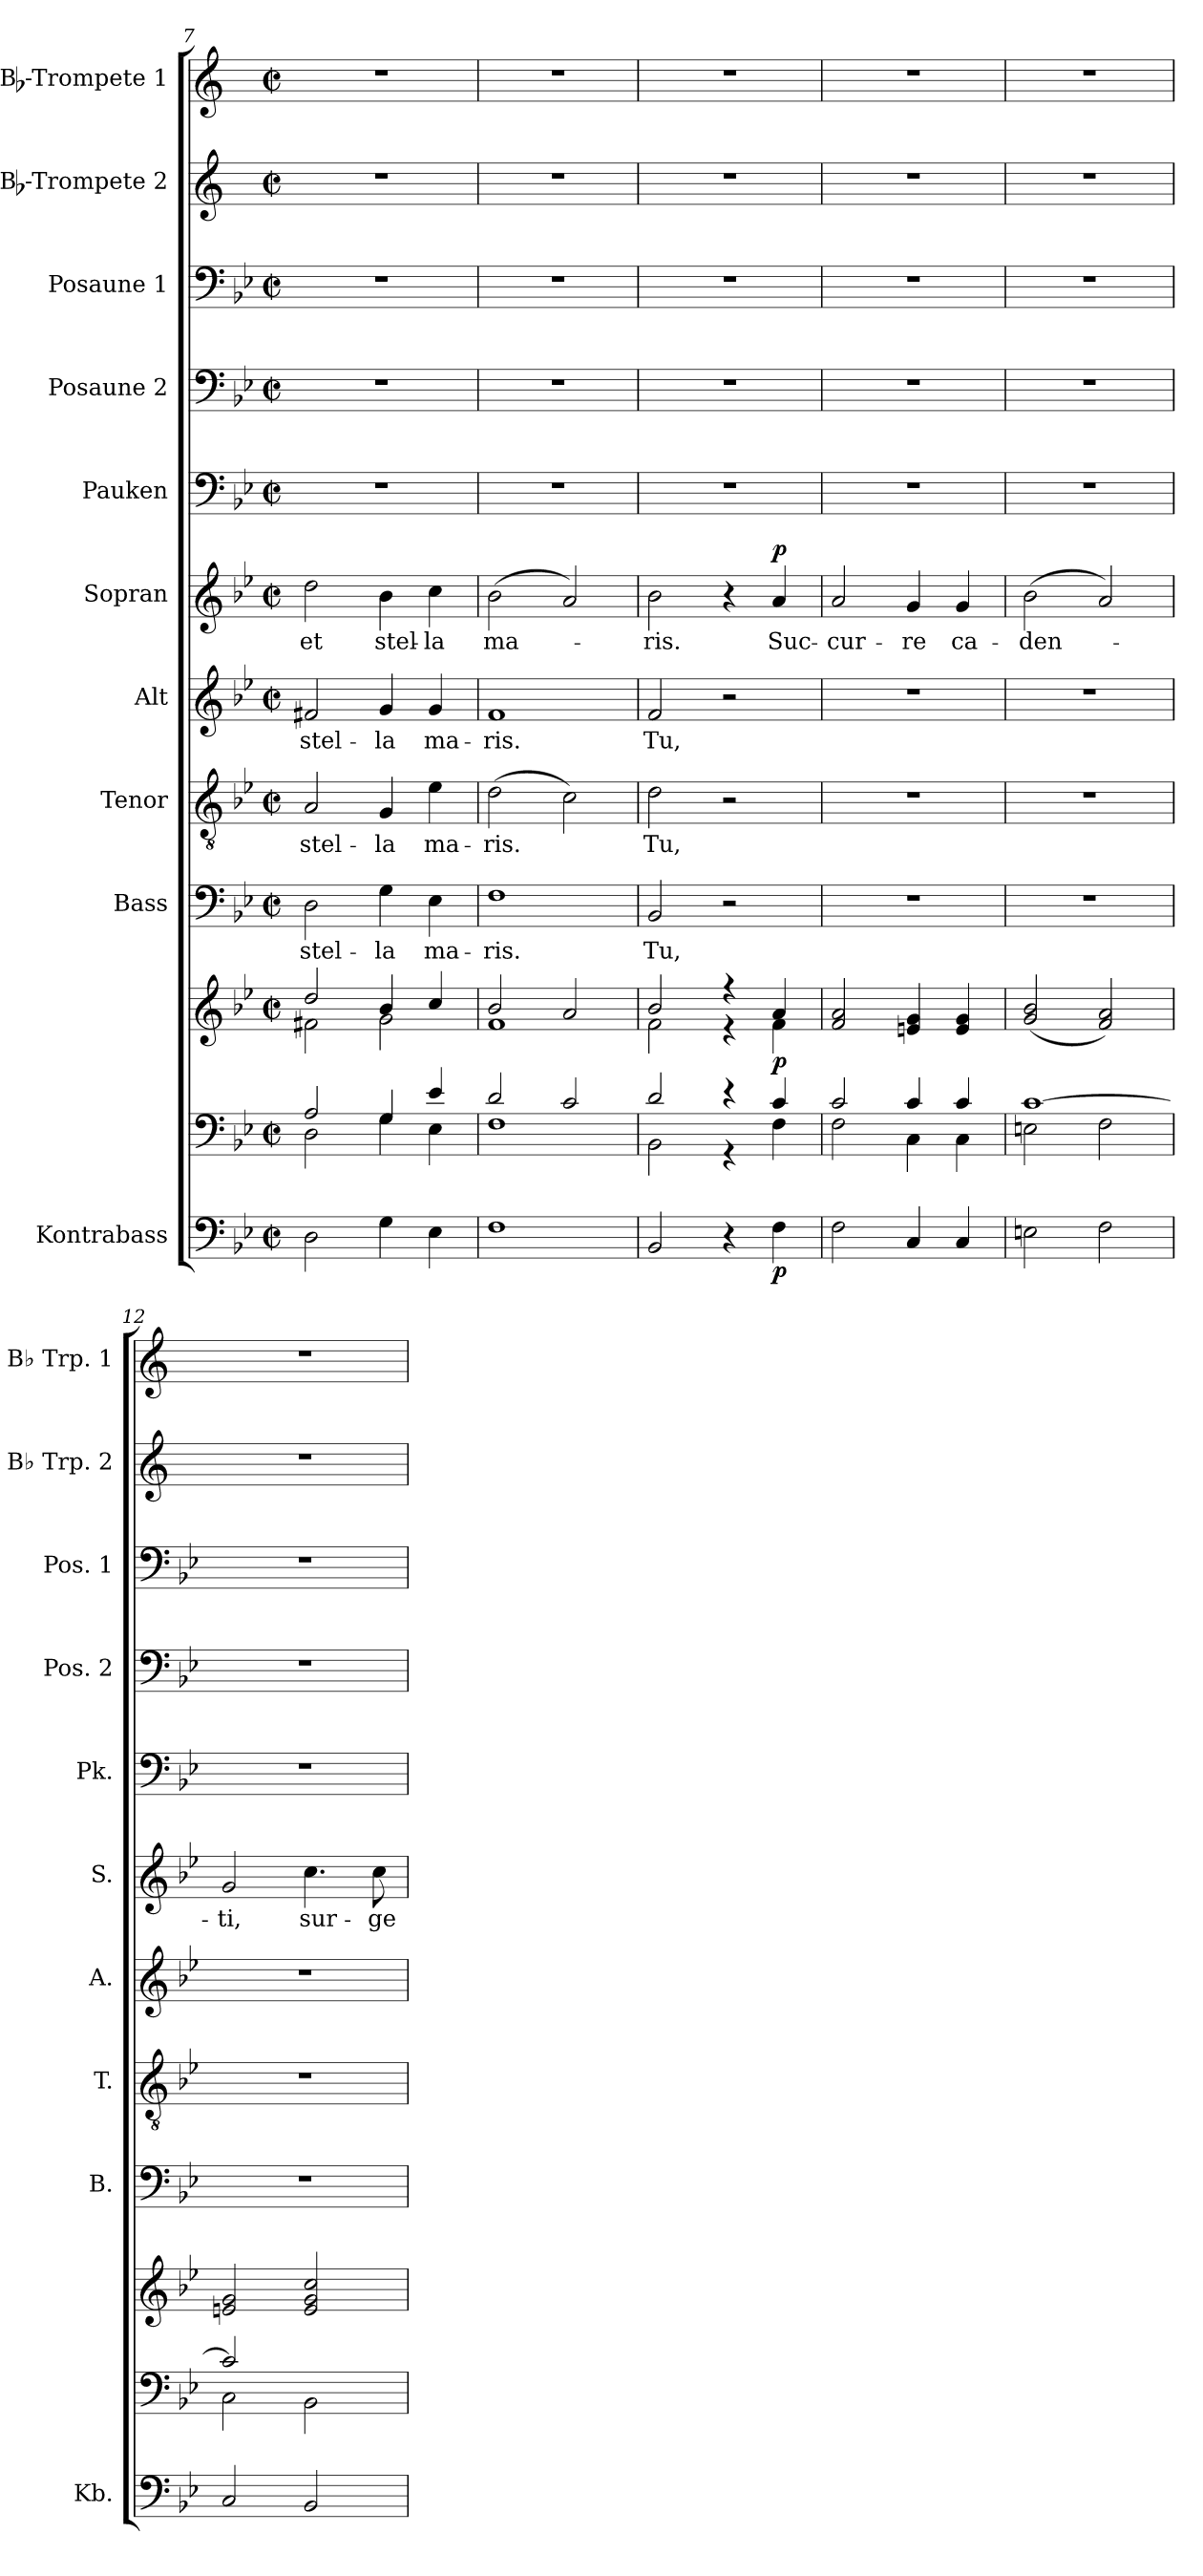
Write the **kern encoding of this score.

**kern	**dynam	**kern	**kern	**dynam	**kern	**text	**kern	**text	**kern	**text	**kern	**text	**dynam	**kern	**kern	**kern	**kern	**kern
*part11	*part11	*part10	*part10	*part10	*part9	*part9	*part8	*part8	*part7	*part7	*part6	*part6	*part6	*part5	*part4	*part3	*part2	*part1
*staff12	*staff12	*staff11	*staff10	*staff10/11	*staff9	*staff9	*staff8	*staff8	*staff7	*staff7	*staff6	*staff6	*staff6	*staff5	*staff4	*staff3	*staff2	*staff1
*I"Kontrabass	*	*	*	*	*I"Bass	*	*I"Tenor	*	*I"Alt	*	*I"Sopran	*	*	*I"Pauken	*I"Posaune 2	*I"Posaune 1	*I"Bb-Trompete 2	*I"Bb-Trompete 1
*I'Kb.	*	*	*	*	*I'B.	*	*I'T.	*	*I'A.	*	*I'S.	*	*	*I'Pk.	*I'Pos. 2	*I'Pos. 1	*I'Bb Trp. 2	*I'Bb Trp. 1
*clefF4	*	*clefF4	*clefG2	*	*clefF4	*	*clefGv2	*	*clefG2	*	*clefG2	*	*	*clefF4	*clefF4	*clefF4	*clefG2	*clefG2
*ITrd7c12	*	*	*	*	*	*	*	*	*	*	*	*	*	*	*	*	*ITrd1c2	*ITrd1c2
*k[b-e-]	*	*k[b-e-]	*k[b-e-]	*	*k[b-e-]	*	*k[b-e-]	*	*k[b-e-]	*	*k[b-e-]	*	*	*k[b-e-]	*k[b-e-]	*k[b-e-]	*k[b-e-]	*k[b-e-]
*B-:	*	*B-:	*B-:	*	*B-:	*	*B-:	*	*B-:	*	*B-:	*	*	*B-:	*B-:	*B-:	*B-:	*B-:
*M2/2	*	*M2/2	*M2/2	*	*M2/2	*	*M2/2	*	*M2/2	*	*M2/2	*	*	*M2/2	*M2/2	*M2/2	*M2/2	*M2/2
*met(c|)	*	*met(c|)	*met(c|)	*	*met(c|)	*	*met(c|)	*	*met(c|)	*	*met(c|)	*	*	*met(c|)	*met(c|)	*met(c|)	*met(c|)	*met(c|)
=7	=7	=7	=7	=7	=7	=7	=7	=7	=7	=7	=7	=7	=7	=7	=7	=7	=7	=7
*	*	*^	*^	*	*	*	*	*	*	*	*	*	*	*	*	*	*	*
!	!	!	!	!	!	!	!	!LO:LY:b	!	!LO:LY:b	!	!LO:LY:b	!	!LO:LY:b	!	!	!	!	!	!
2DD\	.	2A/	2D\	2dd/	2f#X\	.	2D\	stel-	2A/	stel-	2f#X/	stel-	2dd\	et	.	1r	1r	1r	1r	1r
!	!	!	!	!	!	!	!	!LO:LY:b	!	!LO:LY:b	!	!LO:LY:b	!	!LO:LY:b	!	!	!	!	!	!
4GG\	.	4G/	4G\	4b-/	2g\	.	4G\	-la	4G/	-la	4g/	-la	4b-\	stel-	.	.	.	.	.	.
!	!	!	!	!	!	!	!	!LO:LY:b	!	!LO:LY:b	!	!LO:LY:b	!	!LO:LY:b	!	!	!	!	!	!
4EE-\	.	4e-/	4E-\	4cc/	.	.	4E-\	ma-	4e-\	ma-	4g/	ma-	4cc\	-la	.	.	.	.	.	.
=8	=8	=8	=8	=8	=8	=8	=8	=8	=8	=8	=8	=8	=8	=8	=8	=8	=8	=8	=8	=8
!	!	!	!	!	!	!	!	!LO:LY:b	!	!LO:LY:b	!	!LO:LY:b	!	!LO:LY:b	!	!	!	!	!	!
1FF	.	2d/	1F	2b-/	1f	.	1F	-ris.	(>2d\	-ris.	1f	-ris.	(>2b-\	ma-	.	1r	1r	1r	1r	1r
.	.	2c/	.	2a/	.	.	.	.	2c\)	.	.	.	2a/)	.	.	.	.	.	.	.
!!LO:LB:g=z
=9	=9	=9	=9	=9	=9	=9	=9	=9	=9	=9	=9	=9	=9	=9	=9	=9	=9	=9	=9	=9
!	!	!	!	!	!	!	!	!LO:LY:b	!	!LO:LY:b	!	!LO:LY:b	!	!LO:LY:b	!	!	!	!	!	!
2BBB-/	.	2d/	2BB-\	2b-/	2f\	.	2BB-/	Tu,	2d\	Tu,	2f/	Tu,	2b-\	-ris.	.	1r	1r	1r	1r	1r
4r	.	4r	4r	4r	4r	.	2r	.	2r	.	2r	.	4r	.	.	.	.	.	.	.
!	!LO:DY:b	!	!	!	!	!LO:DY:b	!	!	!	!	!	!	!	!LO:LY:b	!LO:DY:a	!	!	!	!	!
4FF\	p	4c/	4F\	4a/	4f\	p	.	.	.	.	.	.	4a/	Suc-	p	.	.	.	.	.
=10	=10	=10	=10	=10	=10	=10	=10	=10	=10	=10	=10	=10	=10	=10	=10	=10	=10	=10	=10	=10
!	!	!	!	!	!	!	!	!	!	!	!	!	!	!LO:LY:b	!	!	!	!	!	!
*	*	*	*	*v	*v	*	*	*	*	*	*	*	*	*	*	*	*	*	*	*
2FF\	.	2c/	2F\	2f/ 2a/	.	1r	.	1r	.	1r	.	2a/	-cur-	.	1r	1r	1r	1r	1r
!	!	!	!	!	!	!	!	!	!	!	!	!	!LO:LY:b	!	!	!	!	!	!
4CC/	.	4c/	4C\	4en/ 4g/	.	.	.	.	.	.	.	4g/	-re	.	.	.	.	.	.
!	!	!	!	!	!	!	!	!	!	!	!	!	!LO:LY:b	!	!	!	!	!	!
4CC/	.	4c/	4C\	4e/ 4g/	.	.	.	.	.	.	.	4g/	ca-	.	.	.	.	.	.
=11	=11	=11	=11	=11	=11	=11	=11	=11	=11	=11	=11	=11	=11	=11	=11	=11	=11	=11	=11
!	!	!	!	!	!	!	!	!	!	!	!	!	!LO:LY:b	!	!	!	!	!	!
2EEn\	.	[>1c	2En\	(<2g/ 2b-/	.	1r	.	1r	.	1r	.	(>2b-\	-den-	.	1r	1r	1r	1r	1r
2FF\	.	.	2F\	2f/ 2a/)	.	.	.	.	.	.	.	2a/)	.	.	.	.	.	.	.
=12	=12	=12	=12	=12	=12	=12	=12	=12	=12	=12	=12	=12	=12	=12	=12	=12	=12	=12	=12
!	!	!	!	!	!	!	!	!	!	!	!	!	!LO:LY:b	!	!	!	!	!	!
2CC/	.	2c/]	2C\	2en/ 2g/	.	1r	.	1r	.	1r	.	2g/	-ti,	.	1r	1r	1r	1r	1r
!	!	!	!	!	!	!	!	!	!	!	!	!	!LO:LY:b	!	!	!	!	!	!
2BBB-/	.	2ryy	2BB-\	2e/ 2g/ 2cc/	.	.	.	.	.	.	.	4.cc\	sur-	.	.	.	.	.	.
!	!	!	!	!	!	!	!	!	!	!	!	!	!LO:LY:b	!	!	!	!	!	!
.	.	.	.	.	.	.	.	.	.	.	.	8cc\	-ge-	.	.	.	.	.	.
*	*	*v	*v	*	*	*	*	*	*	*	*	*	*	*	*	*	*	*	*
=	=	=	=	=	=	=	=	=	=	=	=	=	=	=	=	=	=	=
*-	*-	*-	*-	*-	*-	*-	*-	*-	*-	*-	*-	*-	*-	*-	*-	*-	*-	*-
